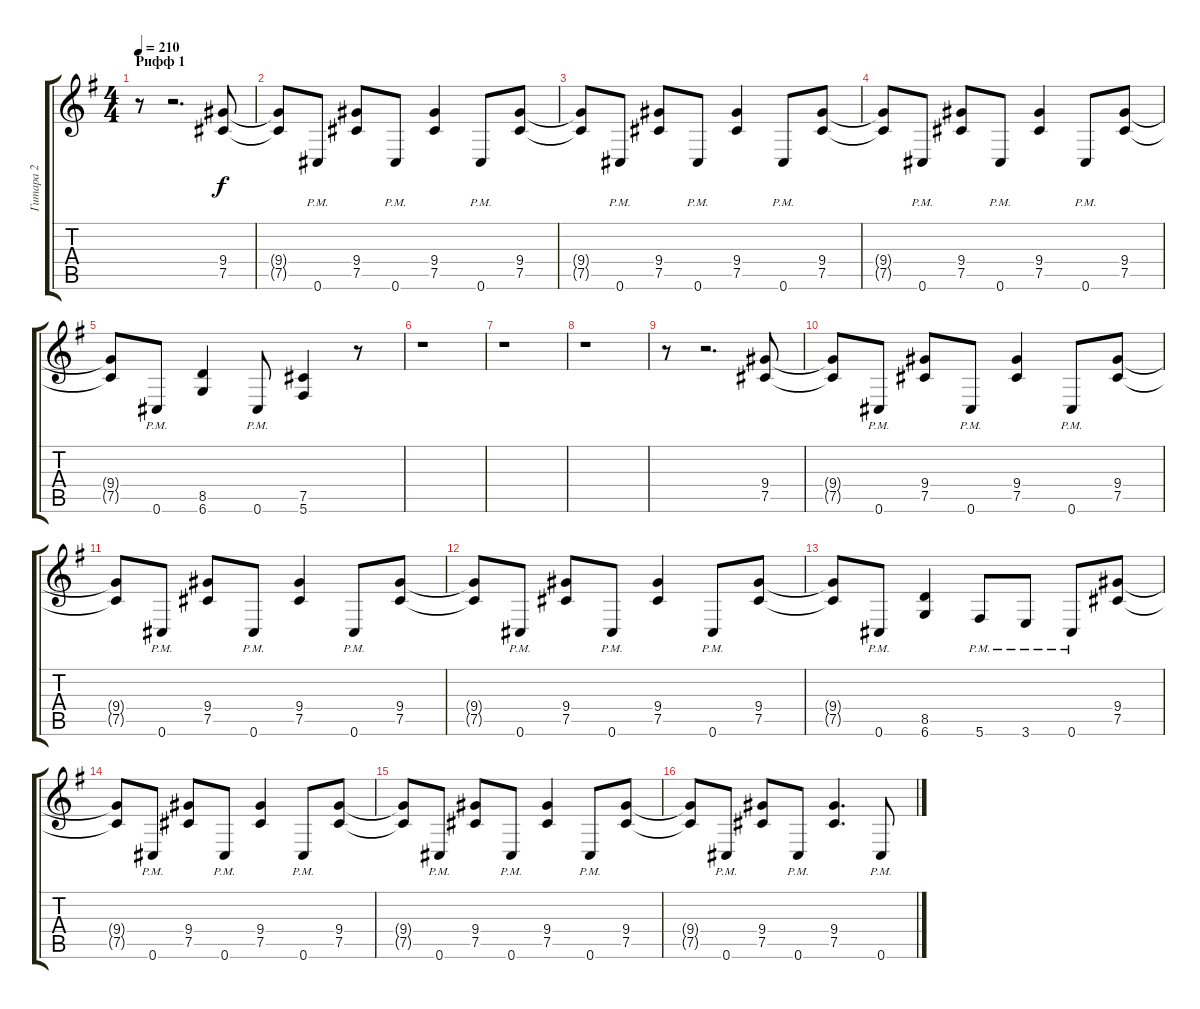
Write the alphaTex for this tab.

\track ("Гитара 2" "Гитара 2") {instrument distortionguitar}
\staff {score tabs}
\tuning (Db4 Ab3 E3 B2 Gb2 Db2) {hide}
\ts (4 4)
\section ("" "Рифф 1")
\tempo 210
\clef g2
\ks g
r.8{dy f instrument distortionguitar} r.2{d} (9.4 7.5).8 |
(9.4{t} 7.5{t}).8 0.6{pm}.8 (9.4 7.5).8 0.6{pm}.8 (9.4 7.5).4 0.6{pm}.8 (9.4 7.5).8 |
(9.4{t} 7.5{t}).8 0.6{pm}.8 (9.4 7.5).8 0.6{pm}.8 (9.4 7.5).4 0.6{pm}.8 (9.4 7.5).8 |
(9.4{t} 7.5{t}).8 0.6{pm}.8 (9.4 7.5).8 0.6{pm}.8 (9.4 7.5).4 0.6{pm}.8 (9.4 7.5).8 |
(9.4{t} 7.5{t}).8 0.6{pm}.8 (8.5 6.6).4 0.6{pm}.8 (7.5 5.6).4 r.8 |
r.1 |
r.1 |
r.1 |
r.8 r.2{d} (9.4 7.5).8 |
(9.4{t} 7.5{t}).8 0.6{pm}.8 (9.4 7.5).8 0.6{pm}.8 (9.4 7.5).4 0.6{pm}.8 (9.4 7.5).8 |
(9.4{t} 7.5{t}).8 0.6{pm}.8 (9.4 7.5).8 0.6{pm}.8 (9.4 7.5).4 0.6{pm}.8 (9.4 7.5).8 |
(9.4{t} 7.5{t}).8 0.6{pm}.8 (9.4 7.5).8 0.6{pm}.8 (9.4 7.5).4 0.6{pm}.8 (9.4 7.5).8 |
(9.4{t} 7.5{t}).8 0.6{pm}.8 (8.5 6.6).4 5.6{pm}.8 3.6{pm}.8 0.6{pm}.8 (9.4 7.5).8 |
(9.4{t} 7.5{t}).8 0.6{pm}.8 (9.4 7.5).8 0.6{pm}.8 (9.4 7.5).4 0.6{pm}.8 (9.4 7.5).8 |
(9.4{t} 7.5{t}).8 0.6{pm}.8 (9.4 7.5).8 0.6{pm}.8 (9.4 7.5).4 0.6{pm}.8 (9.4 7.5).8 |
(9.4{t} 7.5{t}).8 0.6{pm}.8 (9.4 7.5).8 0.6{pm}.8 (9.4 7.5).4{d} 0.6{pm}.8
